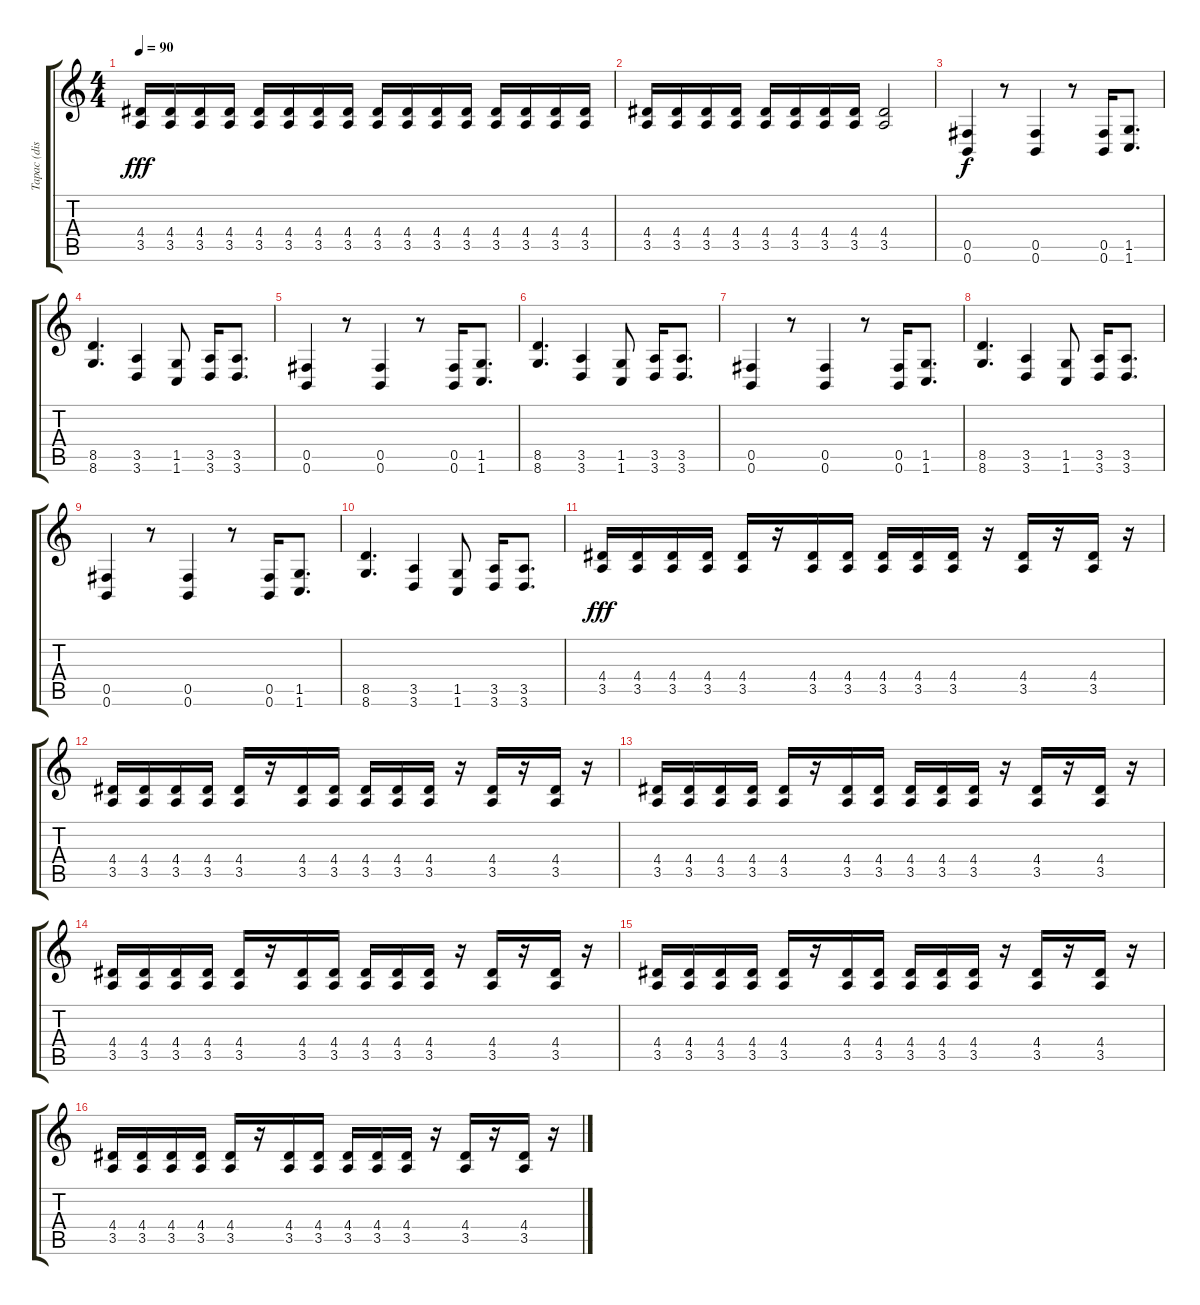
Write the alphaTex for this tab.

\track ("Тарас (distortion)" "Тарас (dis") {instrument distortionguitar}
\staff {score tabs}
\tuning (Db4 Ab3 E3 B2 Gb2 B1) {hide}
\ts (4 4)
\tempo 90
\clef g2
\ks c
(4.4 3.5).16{dy fff} (4.4 3.5).16 (4.4 3.5).16 (4.4 3.5).16 (4.4 3.5).16 (4.4 3.5).16 (4.4 3.5).16 (4.4 3.5).16 (4.4 3.5).16 (4.4 3.5).16 (4.4 3.5).16 (4.4 3.5).16 (4.4 3.5).16 (4.4 3.5).16 (4.4 3.5).16 (4.4 3.5).16 |
(4.4 3.5).16 (4.4 3.5).16 (4.4 3.5).16 (4.4 3.5).16 (4.4 3.5).16 (4.4 3.5).16 (4.4 3.5).16 (4.4 3.5).16 (4.4 3.5).2 |
(0.5 0.6).4{dy f} r.8 (0.5 0.6).4 r.8 (0.5 0.6).16 (1.5 1.6).8{d} |
(8.5 8.6).4{d} (3.5 3.6).4 (1.5 1.6).8 (3.5 3.6).16 (3.5 3.6).8{d} |
(0.5 0.6).4 r.8 (0.5 0.6).4 r.8 (0.5 0.6).16 (1.5 1.6).8{d} |
(8.5 8.6).4{d} (3.5 3.6).4 (1.5 1.6).8 (3.5 3.6).16 (3.5 3.6).8{d} |
(0.5 0.6).4 r.8 (0.5 0.6).4 r.8 (0.5 0.6).16 (1.5 1.6).8{d} |
(8.5 8.6).4{d} (3.5 3.6).4 (1.5 1.6).8 (3.5 3.6).16 (3.5 3.6).8{d} |
(0.5 0.6).4 r.8 (0.5 0.6).4 r.8 (0.5 0.6).16 (1.5 1.6).8{d} |
(8.5 8.6).4{d} (3.5 3.6).4 (1.5 1.6).8 (3.5 3.6).16 (3.5 3.6).8{d} |
(4.4 3.5).16{dy fff instrument electricguitarclean} (4.4 3.5).16 (4.4 3.5).16 (4.4 3.5).16 (4.4 3.5).16 r.16 (4.4 3.5).16 (4.4 3.5).16 (4.4 3.5).16 (4.4 3.5).16 (4.4 3.5).16 r.16 (4.4 3.5).16 r.16 (4.4 3.5).16 r.16 |
(4.4 3.5).16 (4.4 3.5).16 (4.4 3.5).16 (4.4 3.5).16 (4.4 3.5).16 r.16 (4.4 3.5).16 (4.4 3.5).16 (4.4 3.5).16 (4.4 3.5).16 (4.4 3.5).16 r.16 (4.4 3.5).16 r.16 (4.4 3.5).16 r.16 |
(4.4 3.5).16 (4.4 3.5).16 (4.4 3.5).16 (4.4 3.5).16 (4.4 3.5).16 r.16 (4.4 3.5).16 (4.4 3.5).16 (4.4 3.5).16 (4.4 3.5).16 (4.4 3.5).16 r.16 (4.4 3.5).16 r.16 (4.4 3.5).16 r.16 |
(4.4 3.5).16 (4.4 3.5).16 (4.4 3.5).16 (4.4 3.5).16 (4.4 3.5).16 r.16 (4.4 3.5).16 (4.4 3.5).16 (4.4 3.5).16 (4.4 3.5).16 (4.4 3.5).16 r.16 (4.4 3.5).16 r.16 (4.4 3.5).16 r.16 |
(4.4 3.5).16 (4.4 3.5).16 (4.4 3.5).16 (4.4 3.5).16 (4.4 3.5).16 r.16 (4.4 3.5).16 (4.4 3.5).16 (4.4 3.5).16 (4.4 3.5).16 (4.4 3.5).16 r.16 (4.4 3.5).16 r.16 (4.4 3.5).16 r.16 |
(4.4 3.5).16 (4.4 3.5).16 (4.4 3.5).16 (4.4 3.5).16 (4.4 3.5).16 r.16 (4.4 3.5).16 (4.4 3.5).16 (4.4 3.5).16 (4.4 3.5).16 (4.4 3.5).16 r.16 (4.4 3.5).16 r.16 (4.4 3.5).16 r.16
